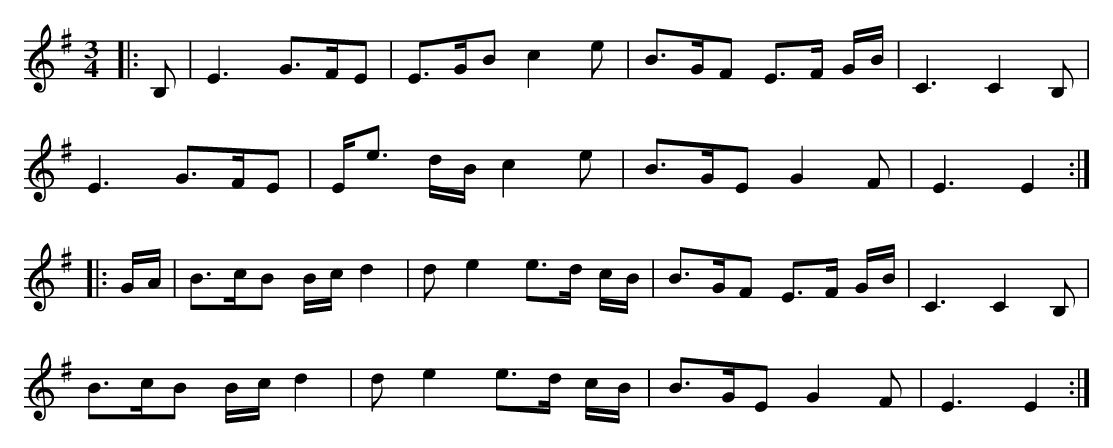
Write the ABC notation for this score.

X:1
M:3/4
K:G
|:B,|E3 G>FE|E>GB c2e|B>GF E>F G/B/|C3 C2B,|
E3 G>FE|E<e d/B/ c2e|B>GE G2F|E3 E2:|
|:G/A/|B>cB B/c/ d2|de2 e>d c/B/|B>GF E>F G/B/|C3 C2B,|
B>cB B/c/ d2|de2 e>d c/B/|B>GE G2F|E3 E2:|
